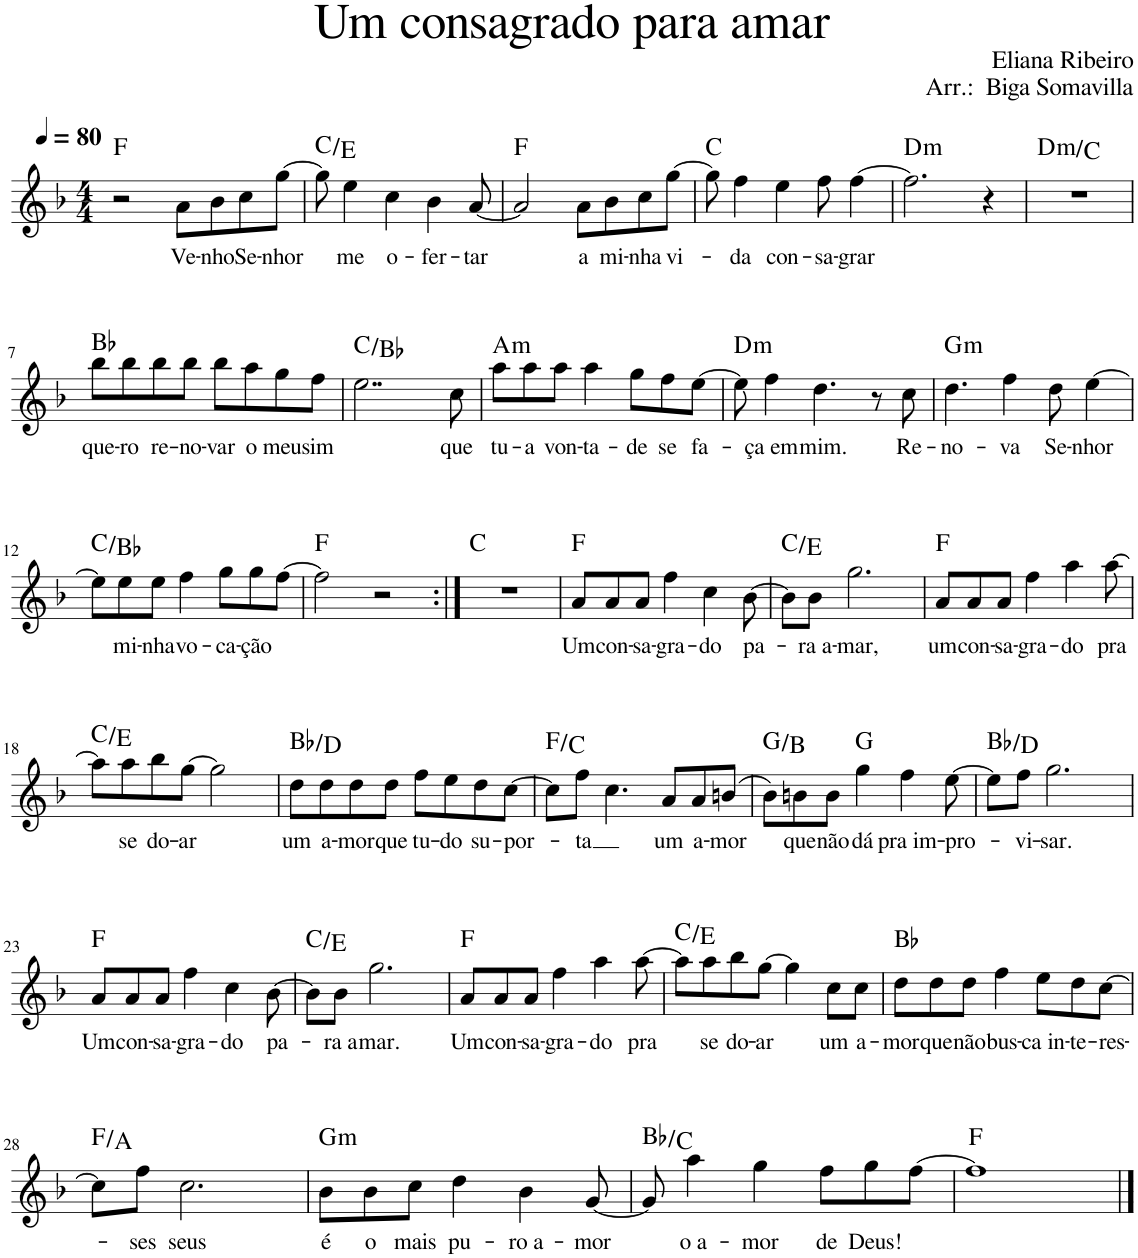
**kern	**text	**harte
*part1	*part1	*part1
*staff1	*staff1	*
*I"Voz	*	*
*I'Vo.	*	*
*clefG2	*	*
*k[b-]	*	*
*M4/4	*	*
*MM80	*	*
=1	=1	=1
2r	.	F:maj
!	!LO:LY:b	!
8a\L	Ve-	.
!	!LO:LY:b	!
8b-\	-nho	.
!	!LO:LY:b	!
8cc\	Se-	.
!	!LO:LY:b	!
[8gg\J	-nhor	.
=2	=2	=2
8gg\]	.	C:maj/3
!	!LO:LY:b	!
4ee\	me	.
!	!LO:LY:b	!
4cc\	o-	.
!	!LO:LY:b	!
4b-\	-fer-	.
!	!LO:LY:b	!
[8a/	-tar	.
=3	=3	=3
2a/]	.	F:maj
!	!LO:LY:b	!
8a\L	a	.
!	!LO:LY:b	!
8b-\	mi-	.
!	!LO:LY:b	!
8cc\	-nha	.
!	!LO:LY:b	!
[8gg\J	vi-	.
=4	=4	=4
8gg\]	.	C:maj
!	!LO:LY:b	!
4ff\	-da	.
!	!LO:LY:b	!
4ee\	con-	.
!	!LO:LY:b	!
8ff\	-sa-	.
!	!LO:LY:b	!
[4ff\	-grar	.
=5	=5	=5
!	!	!LO:H:kt=m
2.ff\]	.	D:min
4r	.	.
=6	=6	=6
!	!	!LO:H:kt=m
1r	.	D:min/b7
!!LO:LB:g=z
=7	=7	=7
!	!LO:LY:b	!
8bb-\L	que-	Bb:maj
!	!LO:LY:b	!
8bb-\	-ro	.
!	!LO:LY:b	!
8bb-\	re-	.
!	!LO:LY:b	!
8bb-\J	-no-	.
!	!LO:LY:b	!
8bb-\L	-var	.
!	!LO:LY:b	!
8aa\	o	.
!	!LO:LY:b	!
8gg\	meu	.
!	!LO:LY:b	!
8ff\J	sim	.
=8	=8	=8
2..ee\	.	C:maj/b7
!	!LO:LY:b	!
8cc\	que	.
=9	=9	=9
!	!LO:LY:b	!LO:H:kt=m
8aa\L	tu-	A:min
!	!LO:LY:b	!
8aa\	-a	.
!	!LO:LY:b	!
8aa\J	von-	.
!	!LO:LY:b	!
4aa\	-ta-	.
!	!LO:LY:b	!
8gg\L	-de	.
!	!LO:LY:b	!
8ff\	se	.
!	!LO:LY:b	!
[8ee\J	fa-	.
=10	=10	=10
!	!	!LO:H:kt=m
8ee\]	.	D:min
!	!LO:LY:b	!
4ff\	-ça em	.
!	!LO:LY:b	!
4.dd\	mim.	.
8r	.	.
!	!LO:LY:b	!
8cc\	Re-	.
=11	=11	=11
!	!LO:LY:b	!LO:H:kt=m
4.dd\	-no-	G:min
!	!LO:LY:b	!
4ff\	-va	.
!	!LO:LY:b	!
8dd\	Se-	.
!	!LO:LY:b	!
[4ee\	-nhor	.
!!LO:LB:g=z
=12	=12	=12
8ee\L]	.	C:maj/b7
!	!LO:LY:b	!
8ee\	mi-	.
!	!LO:LY:b	!
8ee\J	-nha	.
!	!LO:LY:b	!
4ff\	vo-	.
!	!LO:LY:b	!
8gg\L	-ca-	.
!	!LO:LY:b	!
8gg\	-ção	.
[8ff\J	.	.
=13	=13	=13
2ff\]	.	F:maj
2r	.	.
=14:|!	=14:|!	=14:|!
1r	.	C:maj
=15	=15	=15
!	!LO:LY:b	!
8a/L	Um	F:maj
!	!LO:LY:b	!
8a/	con-	.
!	!LO:LY:b	!
8a/J	-sa-	.
!	!LO:LY:b	!
4ff\	-gra-	.
!	!LO:LY:b	!
4cc\	-do	.
!	!LO:LY:b	!
[8b-\	pa-	.
=16	=16	=16
8b-\L]	.	C:maj/3
!	!LO:LY:b	!
8b-\J	-ra a-	.
!	!LO:LY:b	!
2.gg\	-mar,	.
=17	=17	=17
!	!LO:LY:b	!
8a/L	um	F:maj
!	!LO:LY:b	!
8a/	con-	.
!	!LO:LY:b	!
8a/J	-sa-	.
!	!LO:LY:b	!
4ff\	-gra-	.
!	!LO:LY:b	!
4aa\	-do	.
!	!LO:LY:b	!
[8aa\	pra	.
!!LO:LB:g=z
=18	=18	=18
8aa\L]	.	C:maj/3
!	!LO:LY:b	!
8aa\	se	.
!	!LO:LY:b	!
8bb-\	do-	.
!	!LO:LY:b	!
[8gg\J	-ar	.
2gg\]	.	.
=19	=19	=19
!	!LO:LY:b	!
8dd\L	um	Bb:maj/3
!	!LO:LY:b	!
8dd\	a-	.
!	!LO:LY:b	!
8dd\	-mor	.
!	!LO:LY:b	!
8dd\J	que	.
!	!LO:LY:b	!
8ff\L	tu-	.
!	!LO:LY:b	!
8ee\	-do	.
!	!LO:LY:b	!
8dd\	su-	.
!	!LO:LY:b	!
[8cc\J	-por-	.
=20	=20	=20
8cc\L]	.	F:maj/5
!	!LO:LY:b	!
8ff\J	-ta	.
4.cc\	.	.
!	!LO:LY:b	!
8a/L	um	.
!	!LO:LY:b	!
8a/	a-	.
!	!LO:LY:b	!
(8bn/J	-mor	.
=21	=21	=21
8b-\L)	.	G:maj/3
!	!LO:LY:b	!
8bn\	que	.
!	!LO:LY:b	!
8b\J	não	.
!	!LO:LY:b	!
4gg\	dá	G:maj
!	!LO:LY:b	!
4ff\	pra im-	.
!	!LO:LY:b	!
[8ee\	-pro-	.
=22	=22	=22
8ee\L]	.	Bb:maj/3
!	!LO:LY:b	!
8ff\J	-vi-	.
!	!LO:LY:b	!
2.gg\	-sar.	.
!!LO:LB:g=z
=23	=23	=23
!	!LO:LY:b	!
8a/L	Um	F:maj
!	!LO:LY:b	!
8a/	con-	.
!	!LO:LY:b	!
8a/J	-sa-	.
!	!LO:LY:b	!
4ff\	-gra-	.
!	!LO:LY:b	!
4cc\	-do	.
!	!LO:LY:b	!
[8b-\	pa-	.
=24	=24	=24
8b-\L]	.	C:maj/3
!	!LO:LY:b	!
8b-\J	-ra a	.
!	!LO:LY:b	!
2.gg\	mar.	.
=25	=25	=25
!	!LO:LY:b	!
8a/L	Um	F:maj
!	!LO:LY:b	!
8a/	con-	.
!	!LO:LY:b	!
8a/J	-sa-	.
!	!LO:LY:b	!
4ff\	-gra-	.
!	!LO:LY:b	!
4aa\	-do	.
!	!LO:LY:b	!
[8aa\	pra	.
=26	=26	=26
8aa\L]	.	C:maj/3
!	!LO:LY:b	!
8aa\	se	.
!	!LO:LY:b	!
8bb-\	do-	.
!	!LO:LY:b	!
[8gg\J	-ar	.
4gg\]	.	.
!	!LO:LY:b	!
8cc\L	um	.
!	!LO:LY:b	!
8cc\J	a-	.
=27	=27	=27
!	!LO:LY:b	!
8dd\L	-mor	Bb:maj
!	!LO:LY:b	!
8dd\	que	.
!	!LO:LY:b	!
8dd\J	não	.
!	!LO:LY:b	!
4ff\	bus-	.
!	!LO:LY:b	!
8ee\L	-ca in-	.
!	!LO:LY:b	!
8dd\	-te-	.
!	!LO:LY:b	!
[8cc\J	-res-	.
!!LO:LB:g=z
=28	=28	=28
8cc\L]	.	F:maj/3
!	!LO:LY:b	!
8ff\J	-ses	.
!	!LO:LY:b	!
2.cc\	seus	.
=29	=29	=29
!	!LO:LY:b	!LO:H:kt=m
8b-\L	é	G:min
!	!LO:LY:b	!
8b-\	o	.
!	!LO:LY:b	!
8cc\J	mais	.
!	!LO:LY:b	!
4dd\	pu-	.
!	!LO:LY:b	!
4b-\	-ro a-	.
!	!LO:LY:b	!
[8g/	-mor	.
=30	=30	=30
8g/]	.	Bb:maj/2
!	!LO:LY:b	!
4aa\	o a-	.
!	!LO:LY:b	!
4gg\	-mor	.
!	!LO:LY:b	!
8ff\L	de	.
!	!LO:LY:b	!
8gg\	Deus!	.
[8ff\J	.	.
=31	=31	=31
1ff]	.	F:maj
==	==	==
*-	*-	*-
